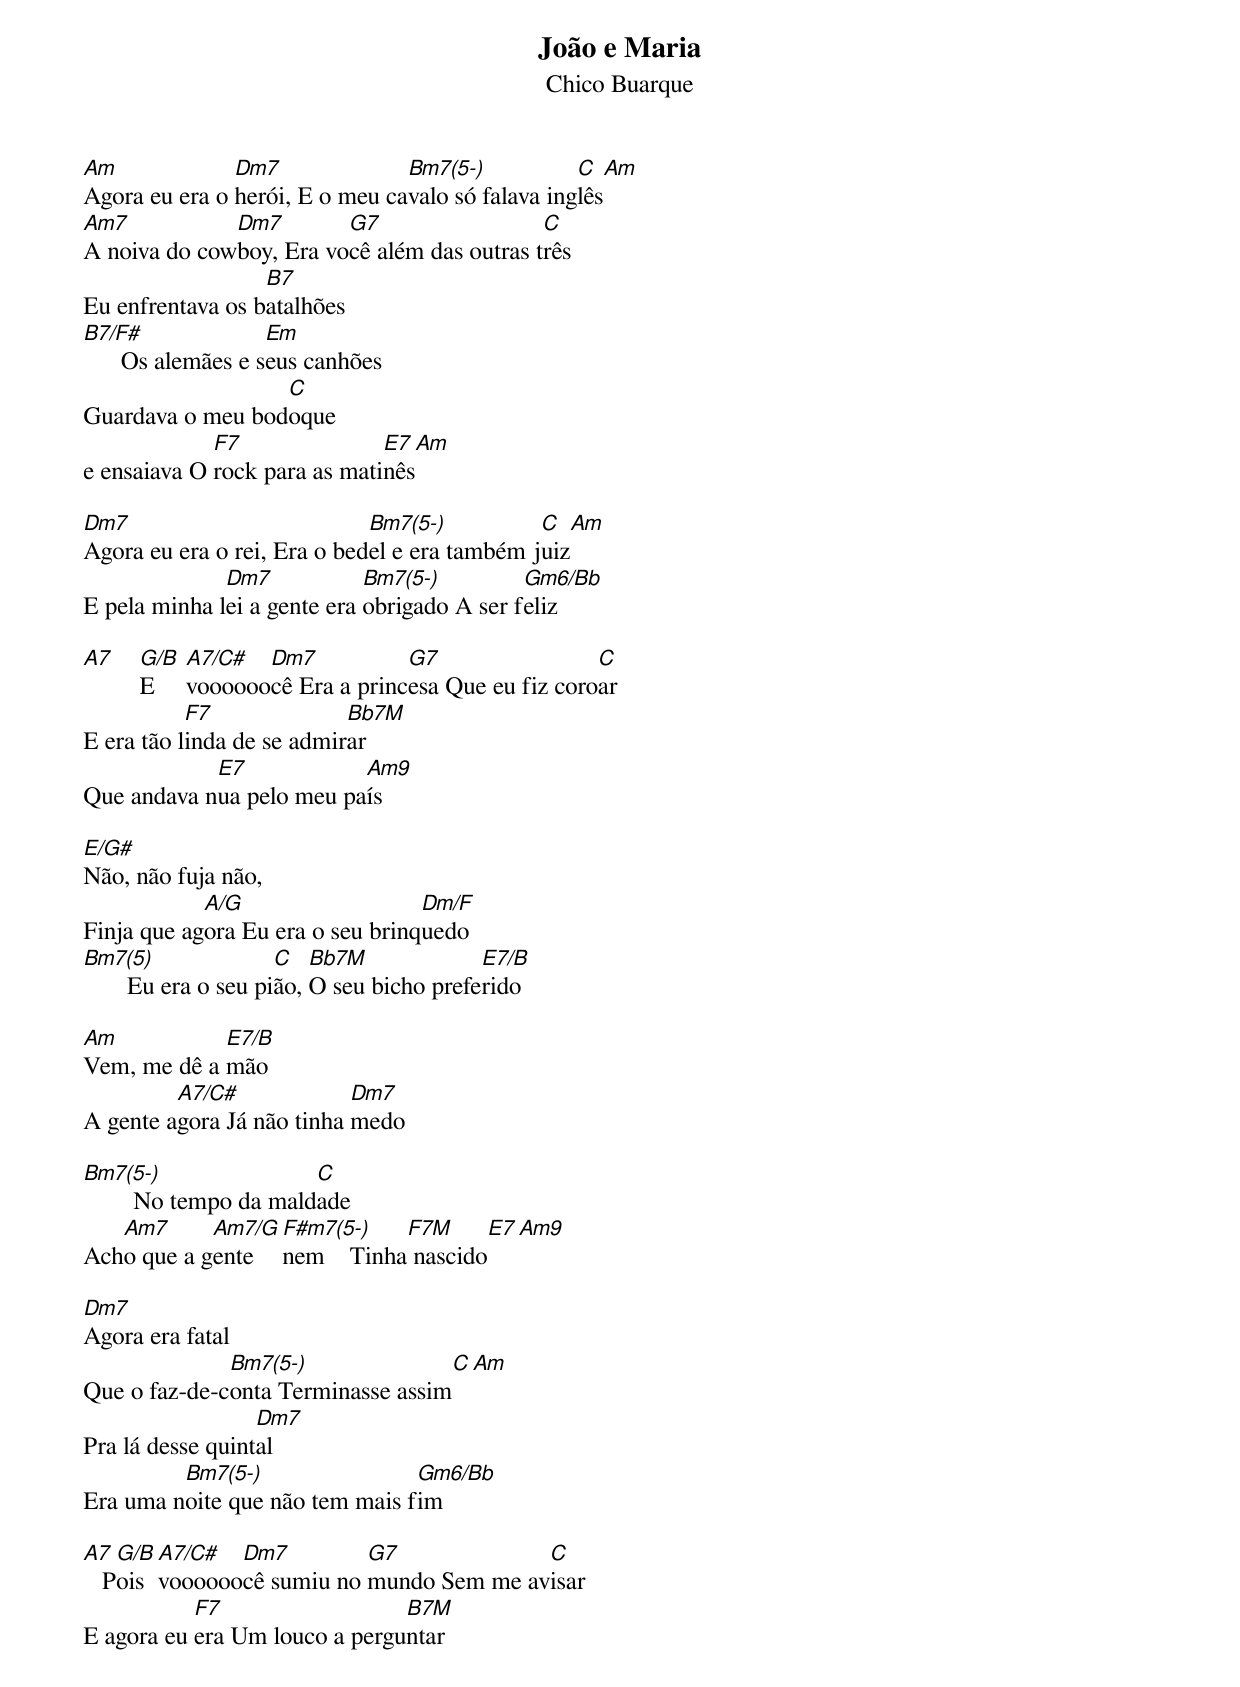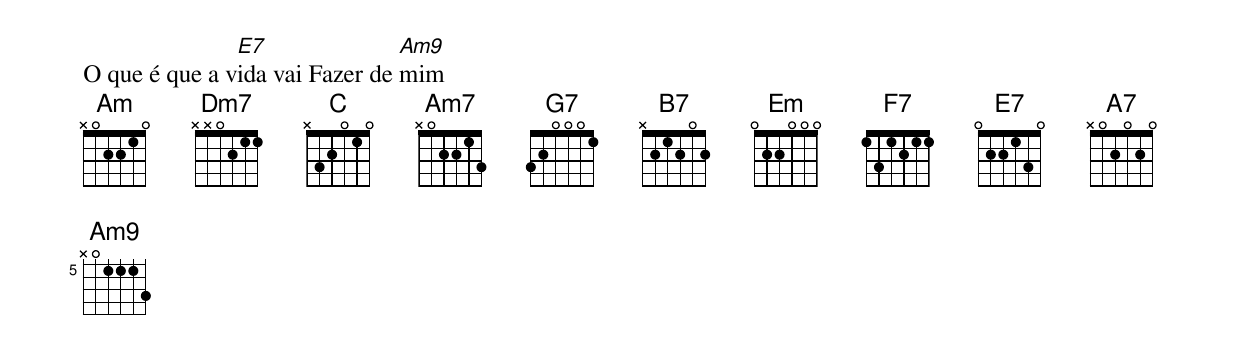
João e Maria
Chico Buarque

Am             Dm7              Bm7(5-)           C  Am
Agora eu era o herói, E o meu cavalo só falava inglês
Am7           Dm7        G7                  C
A noiva do cowboy, Era você além das outras três
                  B7
Eu enfrentava os batalhões
B7/F#               Em
      Os alemães e seus canhões
                  C
Guardava o meu bodoque
             F7               E7  Am
e ensaiava O rock para as matinês

Dm7                          Bm7(5-)          C   Am
Agora eu era o rei, Era o bedel e era também juiz
              Dm7            Bm7(5-)         Gm6/Bb
E pela minha lei a gente era obrigado A ser feliz

A7  G/B   A7/C#  Dm7           G7                 C
    E     voooooocê Era a princesa Que eu fiz coroar
           F7              Bb7M
E era tão linda de se admirar
            E7            Am9
Que andava nua pelo meu país

E/G#
Não, não fuja não,
            A/G                   Dm/F
Finja que agora Eu era o seu brinquedo
Bm7(5)                C   Bb7M             E7/B
       Eu era o seu pião, O seu bicho preferido

Am           E7/B
Vem, me dê a mão
         A7/C#             Dm7
A gente agora Já não tinha medo

Bm7(5-)                 C
        No tempo da maldade
   Am7      Am7/G  F#m7(5-)    F7M     E7    Am9
Acho que a gente   nem    Tinha nascido

Dm7
Agora era fatal
              Bm7(5-)              C  Am
Que o faz-de-conta Terminasse assim
                  Dm7
Pra lá desse quintal
         Bm7(5-)                Gm6/Bb
Era uma noite que não tem mais fim

A7  G/B  A7/C#  Dm7         G7             C
   Pois  voooooocê sumiu no mundo Sem me avisar
           F7                  B7M
E agora eu era Um louco a perguntar
               E7               Am9
O que é que a vida vai Fazer de mim
